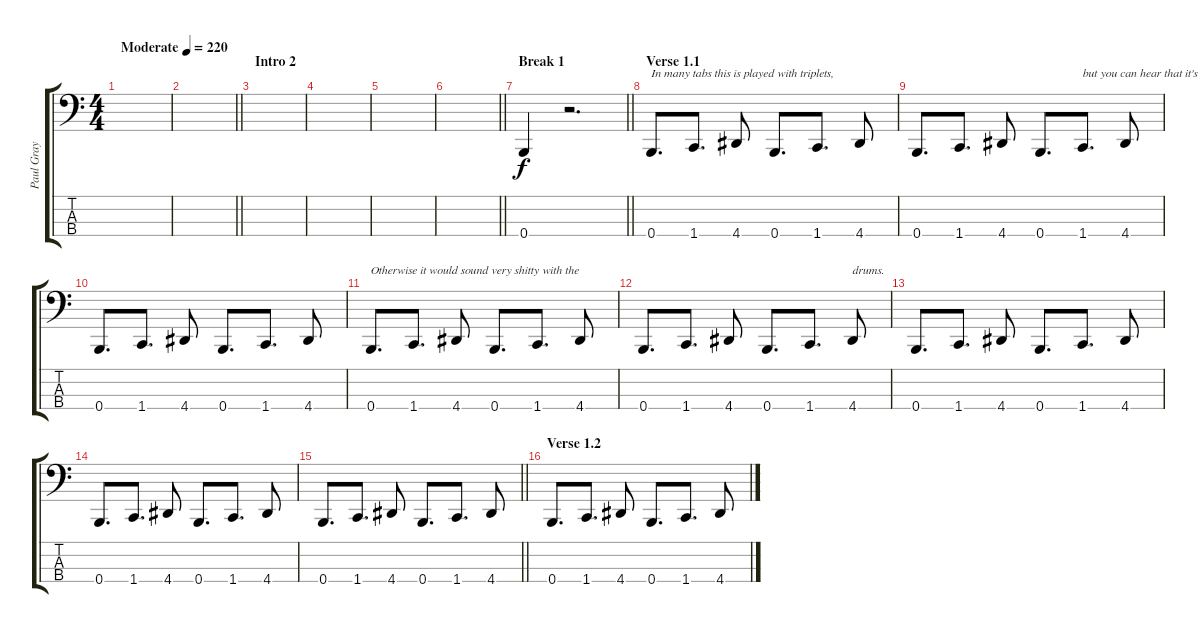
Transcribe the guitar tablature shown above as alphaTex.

\track ("Paul Gray" "Paul Gray") {instrument electricbasspick}
\staff {score tabs}
\tuning (E2 B1 Gb1 B0) {hide}
\ts (4 4)
\tempo (220 "Moderate")
\clef f4
\ks c
|
\barLineRight lightlight
|
\section ("" "Intro 2")
|
|
|
\barLineRight lightlight
|
\section ("" "Break 1")
\barLineRight lightlight
0.4.4 r.2{d} |
\section ("" "Verse 1.1")
0.4.8{d txt "In many tabs this is played with triplets,"} 1.4.8{d} 4.4.8 0.4.8{d} 1.4.8{d} 4.4.8 |
0.4.8{d} 1.4.8{d} 4.4.8 0.4.8{d} 1.4.8{d txt "but you can hear that it's played like this."} 4.4.8 |
0.4.8{d} 1.4.8{d} 4.4.8 0.4.8{d} 1.4.8{d} 4.4.8 |
0.4.8{d txt "Otherwise it would sound very shitty with the"} 1.4.8{d} 4.4.8 0.4.8{d} 1.4.8{d} 4.4.8 |
0.4.8{d} 1.4.8{d} 4.4.8 0.4.8{d} 1.4.8{d} 4.4.8{txt "drums."} |
0.4.8{d} 1.4.8{d} 4.4.8 0.4.8{d} 1.4.8{d} 4.4.8 |
0.4.8{d} 1.4.8{d} 4.4.8 0.4.8{d} 1.4.8{d} 4.4.8 |
\barLineRight lightlight
0.4.8{d} 1.4.8{d} 4.4.8 0.4.8{d} 1.4.8{d} 4.4.8 |
\section ("" "Verse 1.2")
0.4.8{d} 1.4.8{d} 4.4.8 0.4.8{d} 1.4.8{d} 4.4.8
